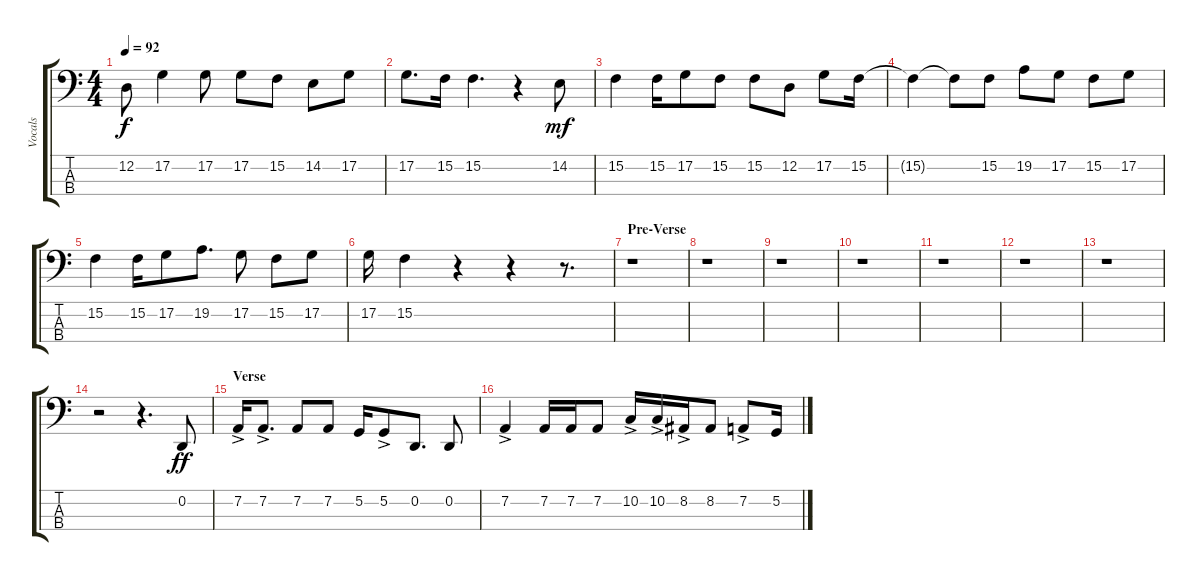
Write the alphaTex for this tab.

\track ("Vocals" "Vocals") {instrument brightacousticpiano}
\staff {score tabs}
\tuning (G2 D2 A1 E1) {hide}
\ts (4 4)
\tempo 92
\clef f4
\ks c
12.2.8{dy f} 17.2.4 17.2.8 17.2.8 15.2.8 14.2.8 17.2.8 |
17.2.8{d} 15.2.16 15.2.4{d} r.4 14.2.8{dy mf} |
15.2.4 15.2.16 17.2.8 15.2.8 15.2.8 12.2.8 17.2.8 15.2.16 |
15.2{t}.4 15.2{t}.8 15.2.8 19.2.8 17.2.8 15.2.8 17.2.8 |
15.2.4 15.2.16 17.2.8 19.2.8{d} 17.2.8 15.2.8 17.2.8 |
17.2.16 15.2.4 r.4 r.4 r.8{d} |
\section ("" "Pre-Verse")
r.1 |
r.1 |
r.1 |
r.1 |
r.1 |
r.1 |
r.1 |
r.2 r.4{d} 0.2.8{dy ff} |
\section ("" "Verse")
7.2{ac}.16 7.2{ac}.8{d} 7.2.8 7.2.8 5.2.16 5.2{ac}.8 0.2.8{d} 0.2.8 |
7.2{ac}.4 7.2.16 7.2.16 7.2.8 10.2{ac}.16 10.2{ac}.16 8.2{ac}.16 8.2.8 7.2{ac}.8 5.2.16
